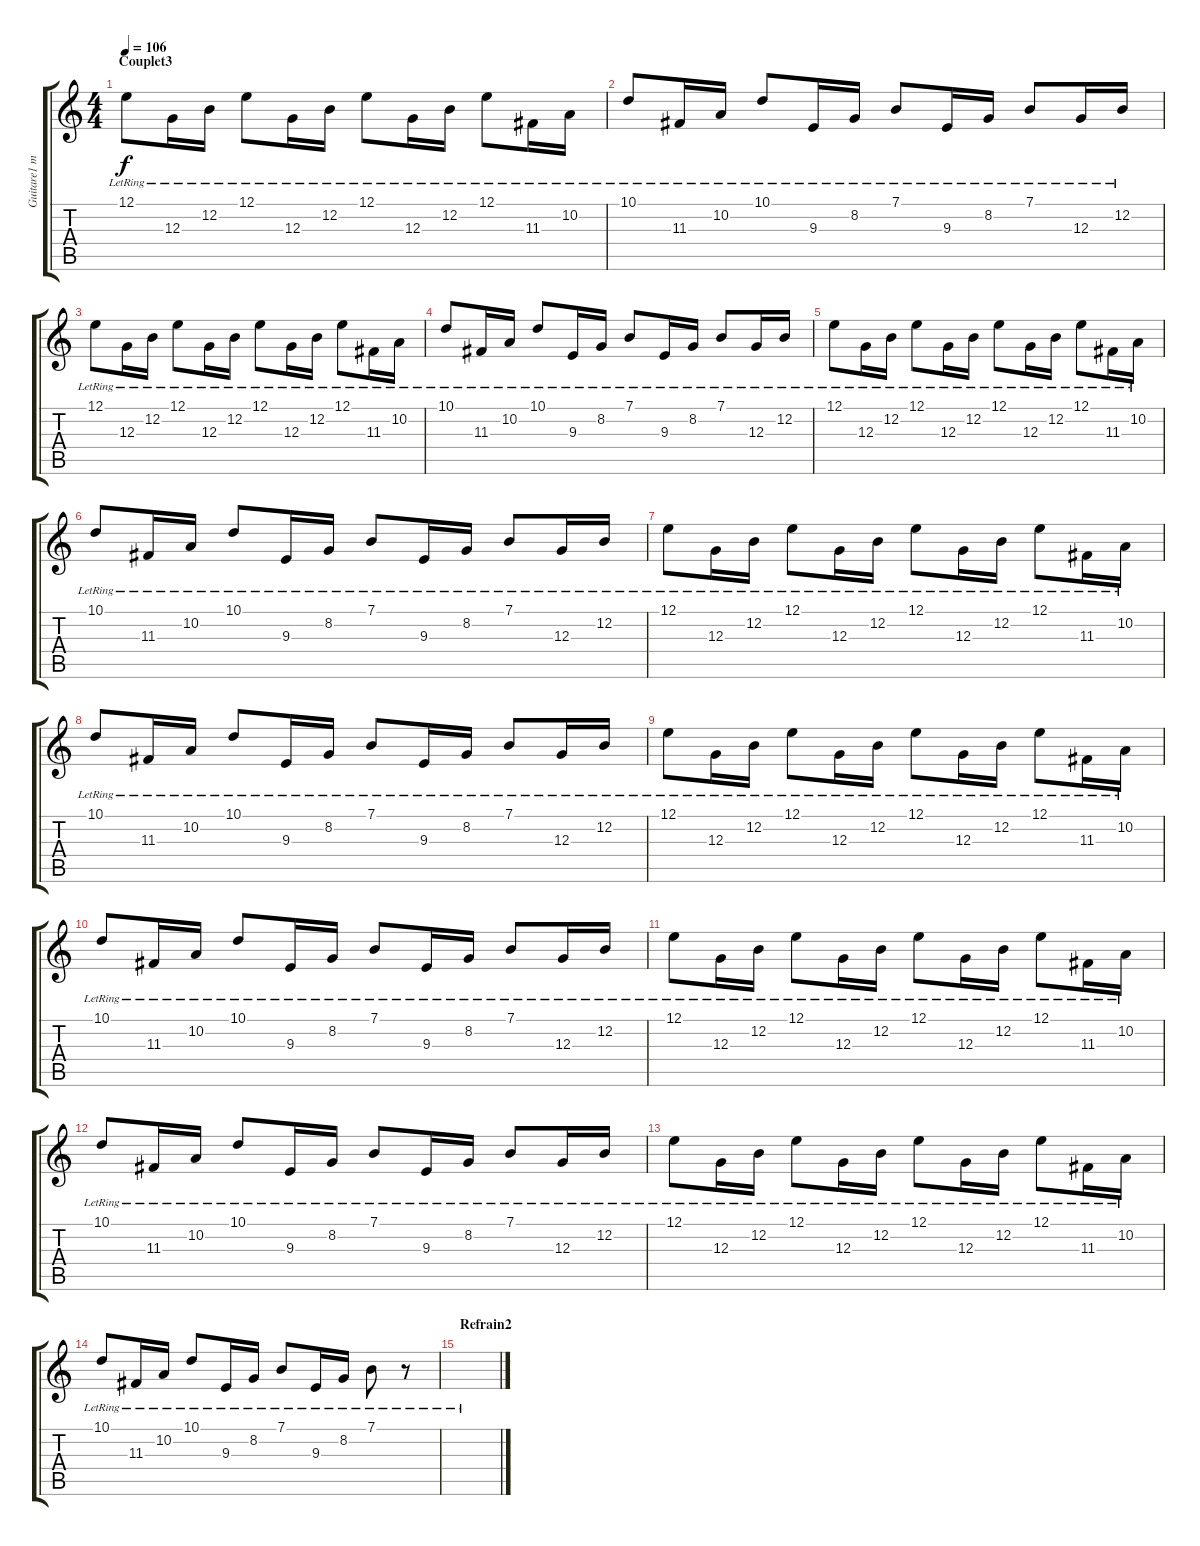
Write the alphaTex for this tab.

\track ("Guitare1 mélodie" "Guitare1 m") {instrument celesta}
\staff {score tabs}
\tuning (E4 B3 G3 D3 A2 E2) {hide}
\ts (4 4)
\section ("" "Couplet3")
\tempo 106
\clef g2
\ks c
12.1{lr}.8{dy f} 12.3{lr}.16 12.2{lr}.16 12.1{lr}.8 12.3{lr}.16 12.2{lr}.16 12.1{lr}.8 12.3{lr}.16 12.2{lr}.16 12.1{lr}.8 11.3{lr}.16 10.2{lr}.16 |
10.1{lr}.8 11.3{lr}.16 10.2{lr}.16 10.1{lr}.8 9.3{lr}.16 8.2{lr}.16 7.1{lr}.8 9.3{lr}.16 8.2{lr}.16 7.1{lr}.8 12.3{lr}.16 12.2{lr}.16 |
12.1{lr}.8 12.3{lr}.16 12.2{lr}.16 12.1{lr}.8 12.3{lr}.16 12.2{lr}.16 12.1{lr}.8 12.3{lr}.16 12.2{lr}.16 12.1{lr}.8 11.3{lr}.16 10.2{lr}.16 |
10.1{lr}.8 11.3{lr}.16 10.2{lr}.16 10.1{lr}.8 9.3{lr}.16 8.2{lr}.16 7.1{lr}.8 9.3{lr}.16 8.2{lr}.16 7.1{lr}.8 12.3{lr}.16 12.2{lr}.16 |
12.1{lr}.8 12.3{lr}.16 12.2{lr}.16 12.1{lr}.8 12.3{lr}.16 12.2{lr}.16 12.1{lr}.8 12.3{lr}.16 12.2{lr}.16 12.1{lr}.8 11.3{lr}.16 10.2{lr}.16 |
10.1{lr}.8 11.3{lr}.16 10.2{lr}.16 10.1{lr}.8 9.3{lr}.16 8.2{lr}.16 7.1{lr}.8 9.3{lr}.16 8.2{lr}.16 7.1{lr}.8 12.3{lr}.16 12.2{lr}.16 |
12.1{lr}.8 12.3{lr}.16 12.2{lr}.16 12.1{lr}.8 12.3{lr}.16 12.2{lr}.16 12.1{lr}.8 12.3{lr}.16 12.2{lr}.16 12.1{lr}.8 11.3{lr}.16 10.2{lr}.16 |
10.1{lr}.8 11.3{lr}.16 10.2{lr}.16 10.1{lr}.8 9.3{lr}.16 8.2{lr}.16 7.1{lr}.8 9.3{lr}.16 8.2{lr}.16 7.1{lr}.8 12.3{lr}.16 12.2{lr}.16 |
12.1{lr}.8 12.3{lr}.16 12.2{lr}.16 12.1{lr}.8 12.3{lr}.16 12.2{lr}.16 12.1{lr}.8 12.3{lr}.16 12.2{lr}.16 12.1{lr}.8 11.3{lr}.16 10.2{lr}.16 |
10.1{lr}.8 11.3{lr}.16 10.2{lr}.16 10.1{lr}.8 9.3{lr}.16 8.2{lr}.16 7.1{lr}.8 9.3{lr}.16 8.2{lr}.16 7.1{lr}.8 12.3{lr}.16 12.2{lr}.16 |
12.1{lr}.8 12.3{lr}.16 12.2{lr}.16 12.1{lr}.8 12.3{lr}.16 12.2{lr}.16 12.1{lr}.8 12.3{lr}.16 12.2{lr}.16 12.1{lr}.8 11.3{lr}.16 10.2{lr}.16 |
10.1{lr}.8 11.3{lr}.16 10.2{lr}.16 10.1{lr}.8 9.3{lr}.16 8.2{lr}.16 7.1{lr}.8 9.3{lr}.16 8.2{lr}.16 7.1{lr}.8 12.3{lr}.16 12.2{lr}.16 |
12.1{lr}.8 12.3{lr}.16 12.2{lr}.16 12.1{lr}.8 12.3{lr}.16 12.2{lr}.16 12.1{lr}.8 12.3{lr}.16 12.2{lr}.16 12.1{lr}.8 11.3{lr}.16 10.2{lr}.16 |
10.1{lr}.8 11.3{lr}.16 10.2{lr}.16 10.1{lr}.8 9.3{lr}.16 8.2{lr}.16 7.1{lr}.8 9.3{lr}.16 8.2{lr}.16 7.1{lr}.8 r.8 |
\section ("" "Refrain2")
